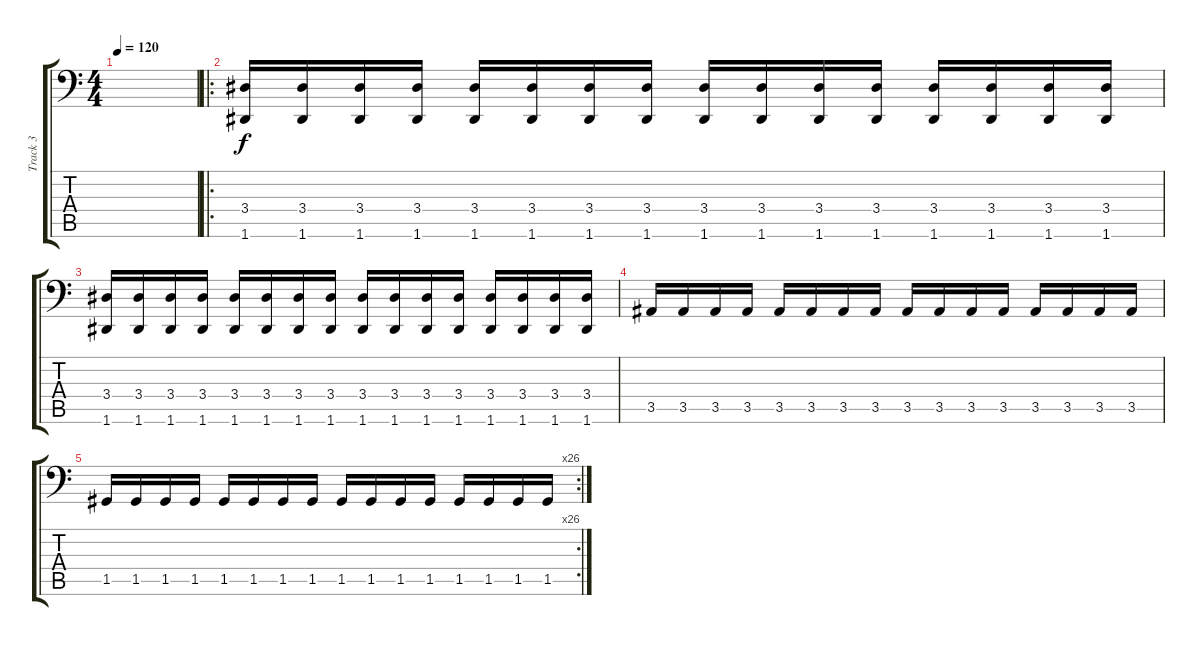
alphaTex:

\track ("Track 3" "Track 3") {instrument electricbasspick}
\staff {score tabs}
\tuning (D3 A2 F2 C2 G1 D1) {hide}
\ts (4 4)
\tempo 120
\clef f4
\ks c
|
\ro
(3.4 1.6).16 (3.4 1.6).16 (3.4 1.6).16 (3.4 1.6).16 (3.4 1.6).16 (3.4 1.6).16 (3.4 1.6).16 (3.4 1.6).16 (3.4 1.6).16 (3.4 1.6).16 (3.4 1.6).16 (3.4 1.6).16 (3.4 1.6).16 (3.4 1.6).16 (3.4 1.6).16 (3.4 1.6).16 |
(3.4 1.6).16 (3.4 1.6).16 (3.4 1.6).16 (3.4 1.6).16 (3.4 1.6).16 (3.4 1.6).16 (3.4 1.6).16 (3.4 1.6).16 (3.4 1.6).16 (3.4 1.6).16 (3.4 1.6).16 (3.4 1.6).16 (3.4 1.6).16 (3.4 1.6).16 (3.4 1.6).16 (3.4 1.6).16 |
3.5.16 3.5.16 3.5.16 3.5.16 3.5.16 3.5.16 3.5.16 3.5.16 3.5.16 3.5.16 3.5.16 3.5.16 3.5.16 3.5.16 3.5.16 3.5.16 |
\rc 26
1.5.16 1.5.16 1.5.16 1.5.16 1.5.16 1.5.16 1.5.16 1.5.16 1.5.16 1.5.16 1.5.16 1.5.16 1.5.16 1.5.16 1.5.16 1.5.16
